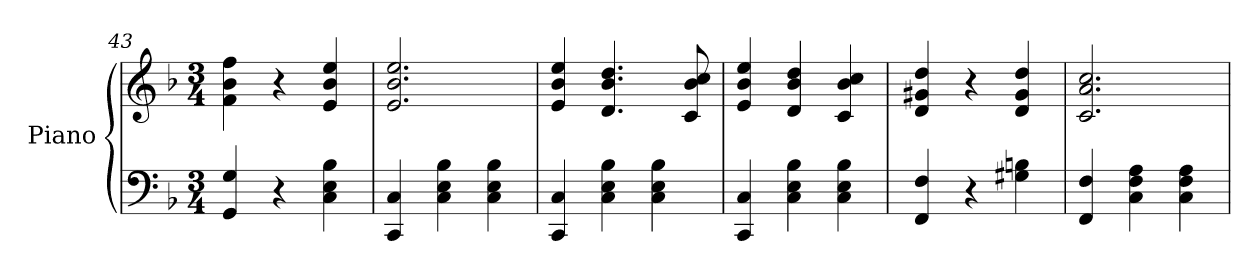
**kern	**kern
*part1	*part1
*staff2	*staff1
*I"Piano	*
*I'Pno.	*
*clefF4	*clefG2
*k[b-]	*k[b-]
*M3/4	*M3/4
=43	=43
4GG/ 4G/	4f\ 4b-\ 4ff\
4r	4r
4C\ 4E\ 4B-\	4e/ 4b-/ 4ee/
=44	=44
4CC/ 4C/	2.e/ 2.b-/ 2.ee/
4C\ 4E\ 4B-\	.
4C\ 4E\ 4B-\	.
=45	=45
4CC/ 4C/	4e/ 4b-/ 4ee/
4C\ 4E\ 4B-\	4.d/ 4.b-/ 4.dd/
4C\ 4E\ 4B-\	.
.	8c/ 8b-/ 8cc/
=46	=46
4CC/ 4C/	4e/ 4b-/ 4ee/
4C\ 4E\ 4B-\	4d/ 4b-/ 4dd/
4C\ 4E\ 4B-\	4c/ 4b-/ 4cc/
=47	=47
4FF/ 4F/	4d/ 4g#X/ 4dd/
4r	4r
4G#X\ 4Bn\	4d/ 4g#/ 4dd/
=48	=48
4FF/ 4F/	2.c/ 2.a/ 2.cc/
4C\ 4F\ 4A\	.
4C\ 4F\ 4A\	.
=	=
*-	*-
